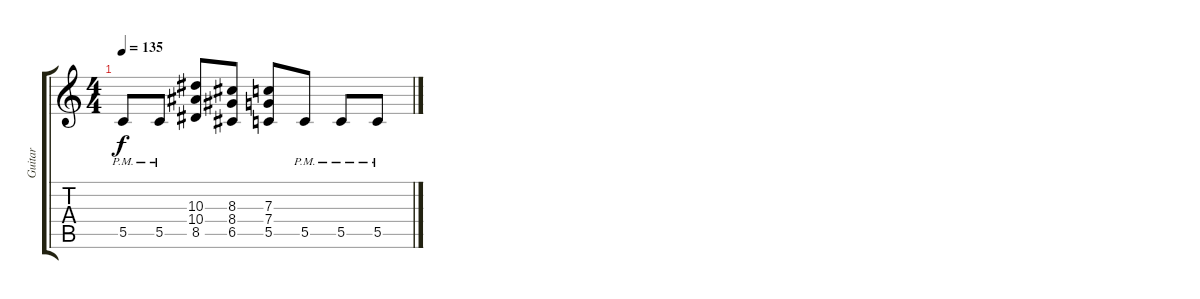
\track ("Guitar" "Guitar") {instrument distortionguitar}
\staff {score tabs}
\tuning (D4 A3 F3 C3 G2 C2) {hide}
\ts (4 4)
\tempo 135
\clef g2
\ks c
5.5{pm}.8{dy f} 5.5{pm}.8 (10.3 10.4 8.5).8 (8.3 8.4 6.5).8 (7.3 7.4 5.5).8 5.5{pm}.8 5.5{pm}.8 5.5{pm}.8
